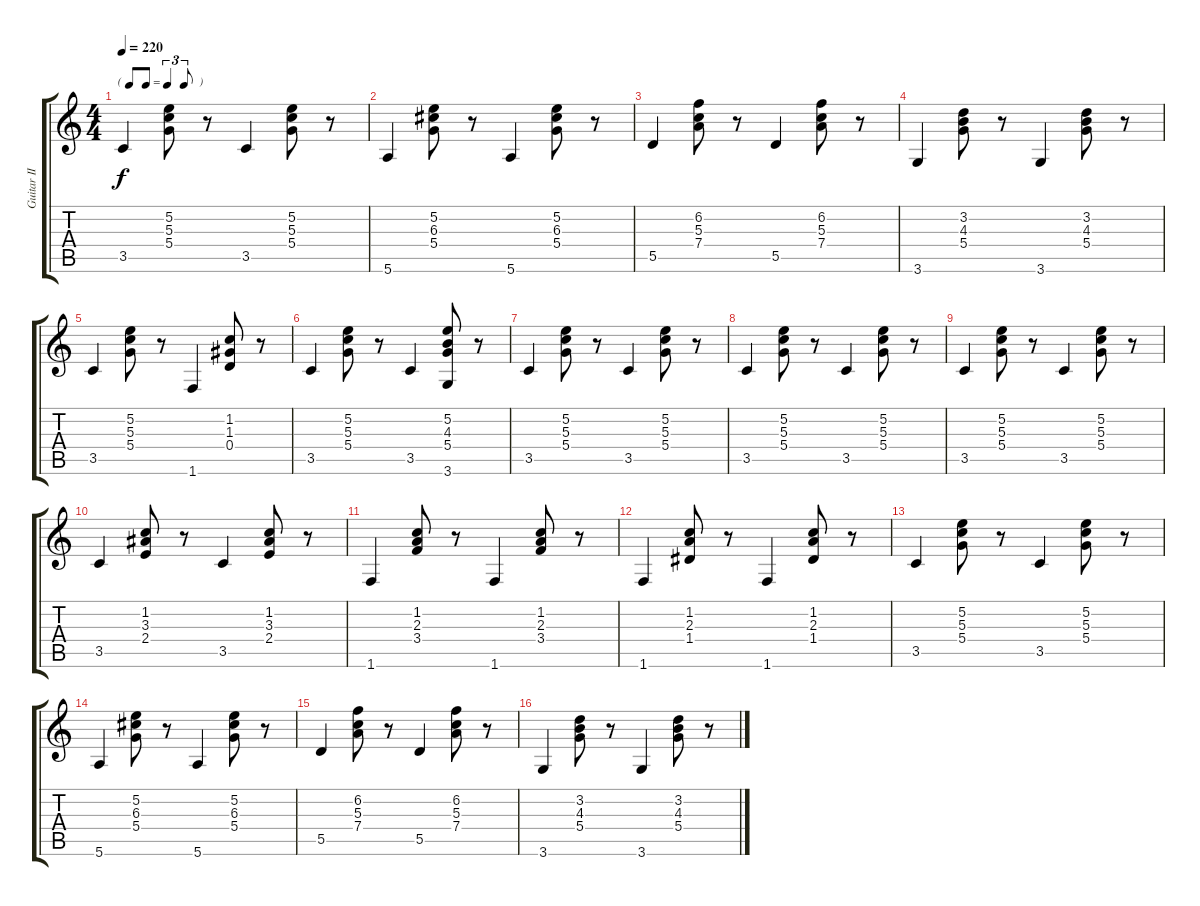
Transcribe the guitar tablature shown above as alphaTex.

\track ("Guitar II" "Guitar II") {instrument acousticguitarsteel}
\staff {score tabs}
\tuning (E4 B3 G3 D3 A2 E2) {hide}
\ts (4 4)
\tf triplet8th
\tempo 220
\clef g2
\ks c
3.5.4{dy f} (5.2 5.3 5.4).8 r.8 3.5.4 (5.2 5.3 5.4).8 r.8 |
5.6.4 (5.2 6.3 5.4).8 r.8 5.6.4 (5.2 6.3 5.4).8 r.8 |
5.5.4 (6.2 5.3 7.4).8 r.8 5.5.4 (6.2 5.3 7.4).8 r.8 |
3.6.4 (3.2 4.3 5.4).8 r.8 3.6.4 (3.2 4.3 5.4).8 r.8 |
3.5.4 (5.2 5.3 5.4).8 r.8 1.6.4 (1.2 1.3 0.4).8 r.8 |
3.5.4 (5.2 5.3 5.4).8 r.8 3.5.4 (5.2 4.3 5.4 3.6).8 r.8 |
3.5.4 (5.2 5.3 5.4).8 r.8 3.5.4 (5.2 5.3 5.4).8 r.8 |
3.5.4 (5.2 5.3 5.4).8 r.8 3.5.4 (5.2 5.3 5.4).8 r.8 |
3.5.4 (5.2 5.3 5.4).8 r.8 3.5.4 (5.2 5.3 5.4).8 r.8 |
3.5.4 (1.2 3.3 2.4).8 r.8 3.5.4 (1.2 3.3 2.4).8 r.8 |
1.6.4 (1.2 2.3 3.4).8 r.8 1.6.4 (1.2 2.3 3.4).8 r.8 |
1.6.4 (1.2 2.3 1.4).8 r.8 1.6.4 (1.2 2.3 1.4).8 r.8 |
3.5.4 (5.2 5.3 5.4).8 r.8 3.5.4 (5.2 5.3 5.4).8 r.8 |
5.6.4 (5.2 6.3 5.4).8 r.8 5.6.4 (5.2 6.3 5.4).8 r.8 |
5.5.4 (6.2 5.3 7.4).8 r.8 5.5.4 (6.2 5.3 7.4).8 r.8 |
3.6.4 (3.2 4.3 5.4).8 r.8 3.6.4 (3.2 4.3 5.4).8 r.8
